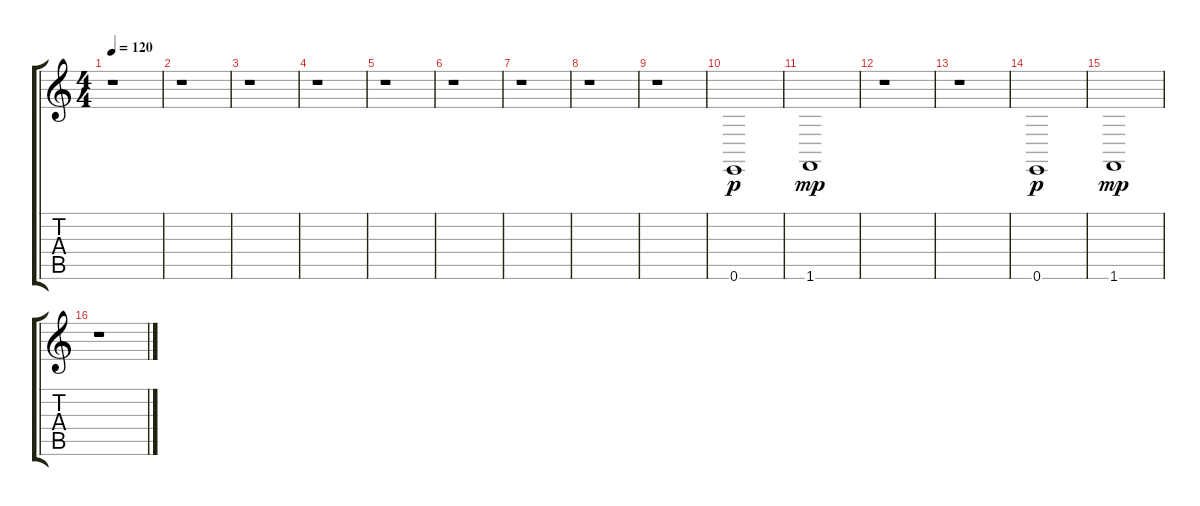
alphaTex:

\track "" {instrument fx2soundtrack}
\staff {score tabs}
\tuning (E4 B3 G3 D3 A2 E2) {hide}
\ts (4 4)
\tempo 120
\clef g2
\ks c
r.1{dy p} |
r.1 |
r.1 |
r.1 |
r.1 |
r.1 |
r.1 |
r.1 |
r.1 |
0.6.1 |
1.6.1{dy mp} |
r.1 |
r.1 |
0.6.1{dy p} |
1.6.1{dy mp} |
r.1
